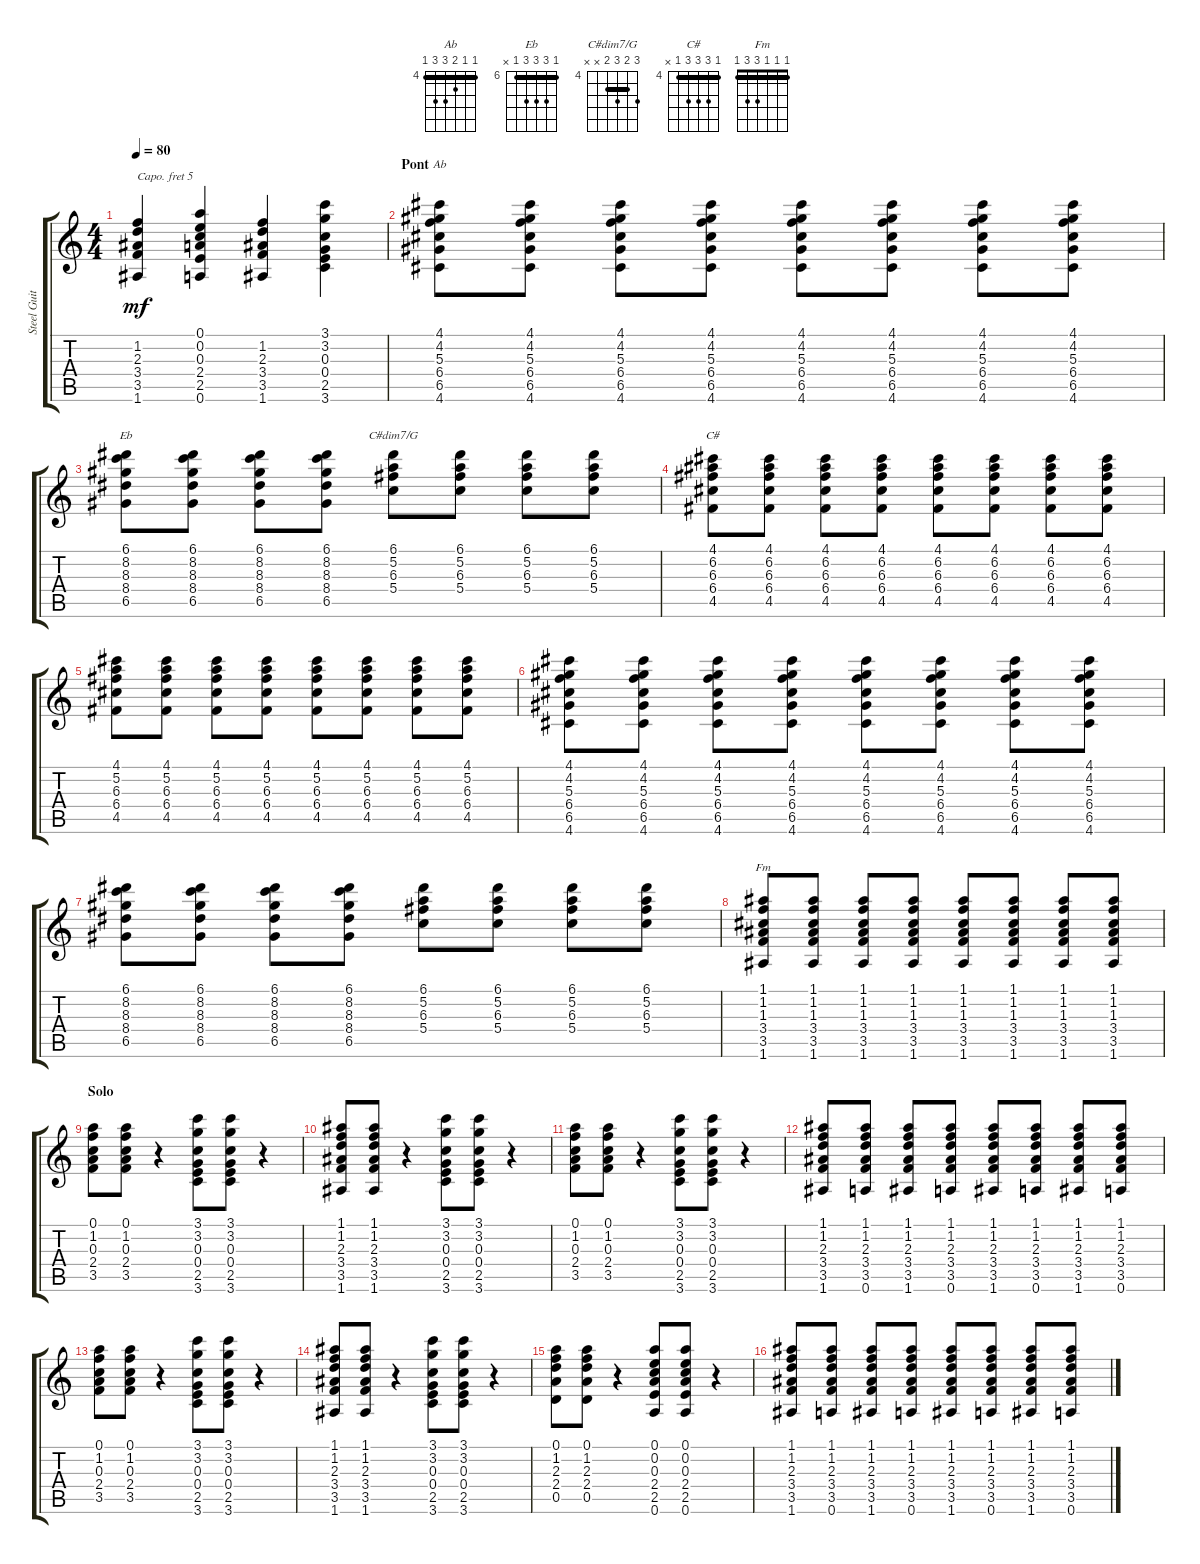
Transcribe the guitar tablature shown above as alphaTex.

\track ("Steel Guitar" "Steel Guit") {instrument acousticguitarsteel}
\staff {score tabs}
\capo 5
\tuning (E4 B3 G3 D3 A2 E2) {hide}
\chord ("Ab" 4 4 5 6 6 4) {firstfret 4 barre 4}
\chord ("Eb" 6 8 8 8 6 x) {firstfret 6 barre 6}
\chord ("C#dim7/G" 6 5 6 5 x x) {firstfret 4 barre 5}
\chord ("C#" 4 6 6 6 4 x) {firstfret 4 barre 4}
\chord ("Fm" 1 1 1 3 3 1) {barre 1}
\ts (4 4)
\tempo 80
\clef g2
\ks c
(1.2 2.3 3.4 3.5 1.6).4{dy mf} (0.1 0.2 0.3 2.4 2.5 0.6).4 (1.2 2.3 3.4 3.5 1.6).4 (3.1 3.2 0.3 0.4 2.5 3.6).4 |
\section ("" "Pont")
(4.1 4.2 5.3 6.4 6.5 4.6).8{ch "Ab"} (4.1 4.2 5.3 6.4 6.5 4.6).8 (4.1 4.2 5.3 6.4 6.5 4.6).8 (4.1 4.2 5.3 6.4 6.5 4.6).8 (4.1 4.2 5.3 6.4 6.5 4.6).8 (4.1 4.2 5.3 6.4 6.5 4.6).8 (4.1 4.2 5.3 6.4 6.5 4.6).8 (4.1 4.2 5.3 6.4 6.5 4.6).8 |
(6.1 8.2 8.3 8.4 6.5).8{ch "Eb"} (6.1 8.2 8.3 8.4 6.5).8 (6.1 8.2 8.3 8.4 6.5).8 (6.1 8.2 8.3 8.4 6.5).8 (6.1 5.2 6.3 5.4).8{ch "C#dim7/G"} (6.1 5.2 6.3 5.4).8 (6.1 5.2 6.3 5.4).8 (6.1 5.2 6.3 5.4).8 |
(4.1 6.2 6.3 6.4 4.5).8{ch "C#"} (4.1 6.2 6.3 6.4 4.5).8 (4.1 6.2 6.3 6.4 4.5).8 (4.1 6.2 6.3 6.4 4.5).8 (4.1 6.2 6.3 6.4 4.5).8 (4.1 6.2 6.3 6.4 4.5).8 (4.1 6.2 6.3 6.4 4.5).8 (4.1 6.2 6.3 6.4 4.5).8 |
(4.1 5.2 6.3 6.4 4.5).8 (4.1 5.2 6.3 6.4 4.5).8 (4.1 5.2 6.3 6.4 4.5).8 (4.1 5.2 6.3 6.4 4.5).8 (4.1 5.2 6.3 6.4 4.5).8 (4.1 5.2 6.3 6.4 4.5).8 (4.1 5.2 6.3 6.4 4.5).8 (4.1 5.2 6.3 6.4 4.5).8 |
(4.1 4.2 5.3 6.4 6.5 4.6).8 (4.1 4.2 5.3 6.4 6.5 4.6).8 (4.1 4.2 5.3 6.4 6.5 4.6).8 (4.1 4.2 5.3 6.4 6.5 4.6).8 (4.1 4.2 5.3 6.4 6.5 4.6).8 (4.1 4.2 5.3 6.4 6.5 4.6).8 (4.1 4.2 5.3 6.4 6.5 4.6).8 (4.1 4.2 5.3 6.4 6.5 4.6).8 |
(6.1 8.2 8.3 8.4 6.5).8 (6.1 8.2 8.3 8.4 6.5).8 (6.1 8.2 8.3 8.4 6.5).8 (6.1 8.2 8.3 8.4 6.5).8 (6.1 5.2 6.3 5.4).8 (6.1 5.2 6.3 5.4).8 (6.1 5.2 6.3 5.4).8 (6.1 5.2 6.3 5.4).8 |
(1.1 1.2 1.3 3.4 3.5 1.6).8{ch "Fm"} (1.1 1.2 1.3 3.4 3.5 1.6).8 (1.1 1.2 1.3 3.4 3.5 1.6).8 (1.1 1.2 1.3 3.4 3.5 1.6).8 (1.1 1.2 1.3 3.4 3.5 1.6).8 (1.1 1.2 1.3 3.4 3.5 1.6).8 (1.1 1.2 1.3 3.4 3.5 1.6).8 (1.1 1.2 1.3 3.4 3.5 1.6).8 |
\section ("" "Solo")
(0.1 1.2 0.3 2.4 3.5).8 (0.1 1.2 0.3 2.4 3.5).8 r.4 (3.1 3.2 0.3 0.4 2.5 3.6).8 (3.1 3.2 0.3 0.4 2.5 3.6).8 r.4 |
(1.1 1.2 2.3 3.4 3.5 1.6).8 (1.1 1.2 2.3 3.4 3.5 1.6).8 r.4 (3.1 3.2 0.3 0.4 2.5 3.6).8 (3.1 3.2 0.3 0.4 2.5 3.6).8 r.4 |
(0.1 1.2 0.3 2.4 3.5).8 (0.1 1.2 0.3 2.4 3.5).8 r.4 (3.1 3.2 0.3 0.4 2.5 3.6).8 (3.1 3.2 0.3 0.4 2.5 3.6).8 r.4 |
(1.1 1.2 2.3 3.4 3.5 1.6).8 (1.1 1.2 2.3 3.4 3.5 0.6).8 (1.1 1.2 2.3 3.4 3.5 1.6).8 (1.1 1.2 2.3 3.4 3.5 0.6).8 (1.1 1.2 2.3 3.4 3.5 1.6).8 (1.1 1.2 2.3 3.4 3.5 0.6).8 (1.1 1.2 2.3 3.4 3.5 1.6).8 (1.1 1.2 2.3 3.4 3.5 0.6).8 |
(0.1 1.2 0.3 2.4 3.5).8 (0.1 1.2 0.3 2.4 3.5).8 r.4 (3.1 3.2 0.3 0.4 2.5 3.6).8 (3.1 3.2 0.3 0.4 2.5 3.6).8 r.4 |
(1.1 1.2 2.3 3.4 3.5 1.6).8 (1.1 1.2 2.3 3.4 3.5 1.6).8 r.4 (3.1 3.2 0.3 0.4 2.5 3.6).8 (3.1 3.2 0.3 0.4 2.5 3.6).8 r.4 |
(0.1 1.2 2.3 2.4 0.5).8 (0.1 1.2 2.3 2.4 0.5).8 r.4 (0.1 0.2 0.3 2.4 2.5 0.6).8 (0.1 0.2 0.3 2.4 2.5 0.6).8 r.4 |
(1.1 1.2 2.3 3.4 3.5 1.6).8 (1.1 1.2 2.3 3.4 3.5 0.6).8 (1.1 1.2 2.3 3.4 3.5 1.6).8 (1.1 1.2 2.3 3.4 3.5 0.6).8 (1.1 1.2 2.3 3.4 3.5 1.6).8 (1.1 1.2 2.3 3.4 3.5 0.6).8 (1.1 1.2 2.3 3.4 3.5 1.6).8 (1.1 1.2 2.3 3.4 3.5 0.6).8
